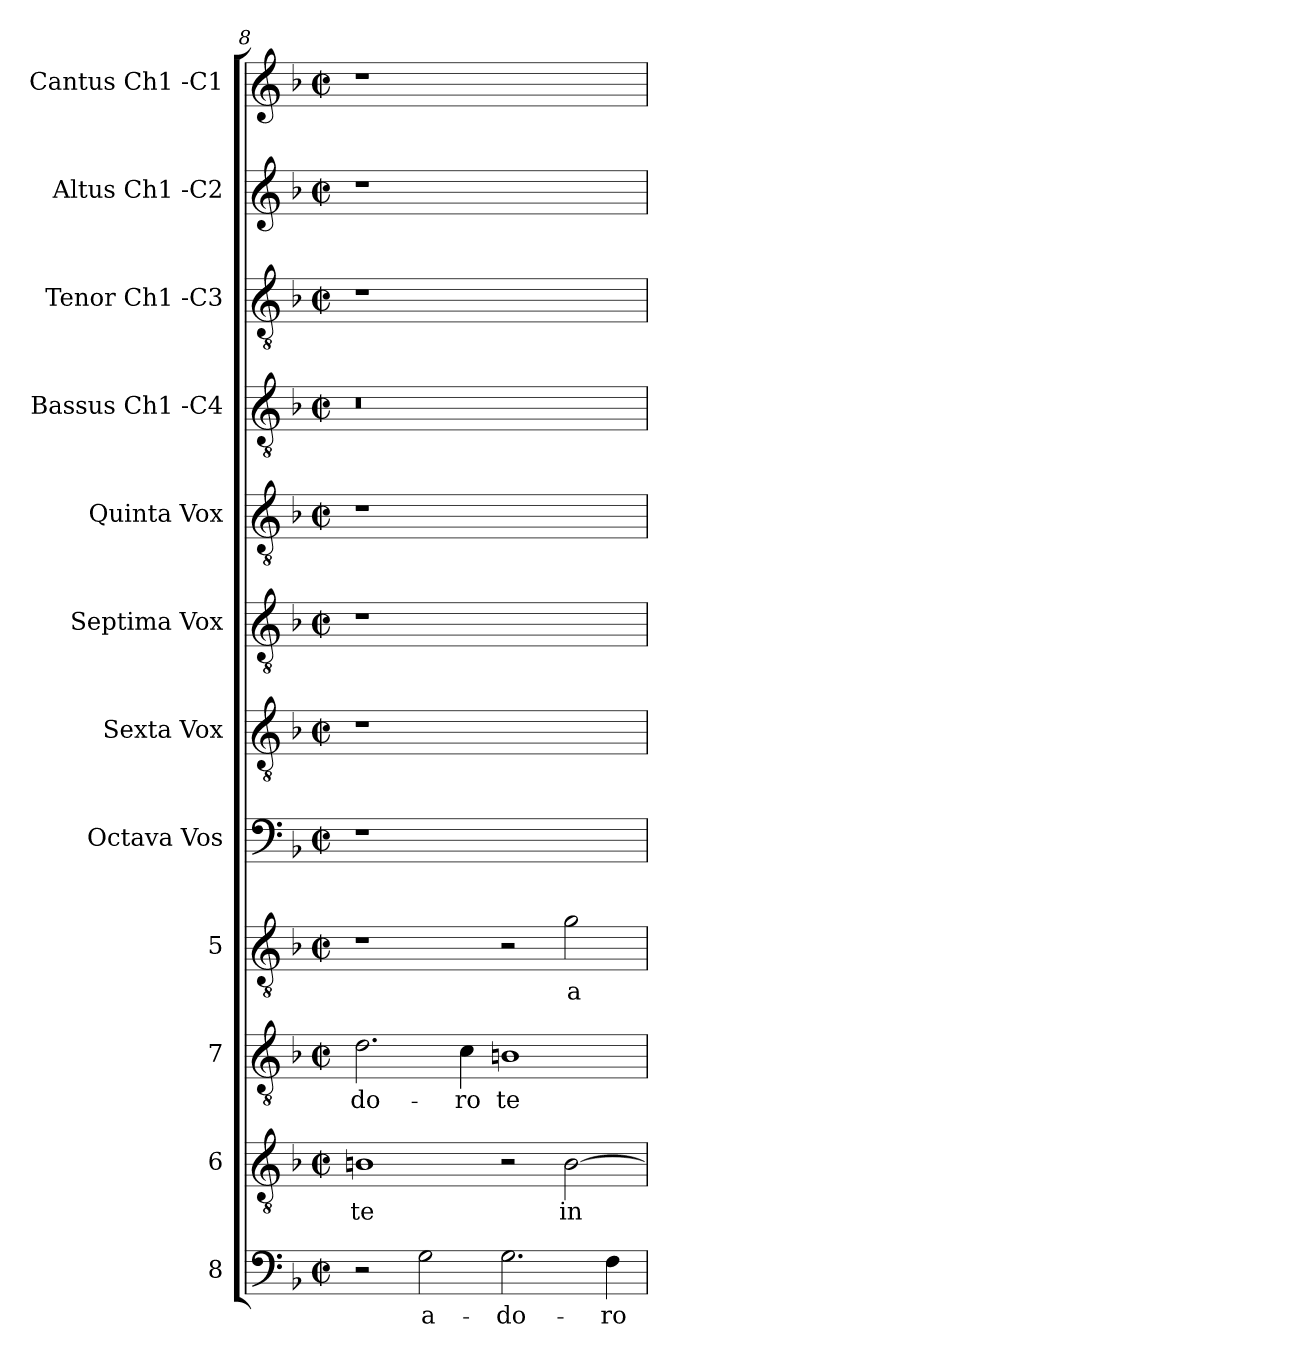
**kern	**text	**kern	**text	**kern	**text	**kern	**text	**kern	**kern	**kern	**kern	**kern	**kern	**kern	**kern
*part12	*part12	*part11	*part11	*part10	*part10	*part9	*part9	*part8	*part7	*part6	*part5	*part4	*part3	*part2	*part1
*staff12	*staff12	*staff11	*staff11	*staff10	*staff10	*staff9	*staff9	*staff8	*staff7	*staff6	*staff5	*staff4	*staff3	*staff2	*staff1
*I"8	*	*I"6	*	*I"7	*	*I"5	*	*I"Octava  Vos	*I"Sexta  Vox	*I"Septima  Vox	*I"Quinta  Vox	*I"Bassus  Ch1 -C4	*I"Tenor  Ch1 -C3	*I"Altus  Ch1 -C2	*I"Cantus  Ch1 -C1
*	*	*	*	*	*	*	*	*	*	*	*	*I'B	*I'T	*I'A	*I'C
*clefF4	*	*clefGv2	*	*clefGv2	*	*clefGv2	*	*clefF4	*clefGv2	*clefGv2	*clefGv2	*clefGv2	*clefGv2	*clefG2	*clefG2
*k[b-]	*	*k[b-]	*	*k[b-]	*	*k[b-]	*	*k[b-]	*k[b-]	*k[b-]	*k[b-]	*k[b-]	*k[b-]	*k[b-]	*k[b-]
*F:	*	*F:	*	*F:	*	*F:	*	*F:	*F:	*F:	*F:	*F:	*F:	*F:	*F:
*M2/2	*	*M2/2	*	*M2/2	*	*M2/2	*	*M2/2	*M2/2	*M2/2	*M2/2	*M2/2	*M2/2	*M2/2	*M2/2
*met(c|)	*	*met(c|)	*	*met(c|)	*	*met(c|)	*	*met(c|)	*met(c|)	*met(c|)	*met(c|)	*met(c|)	*met(c|)	*met(c|)	*met(c|)
=8	=8	=8	=8	=8	=8	=8	=8	=8	=8	=8	=8	=8	=8	=8	=8
!	!	!	!LO:LY:b:cj	!	!LO:LY:b:cj	!	!	!	!	!	!	!	!	!	!
2r	.	1Bn	te	2.d\	-do-	1r	.	1r	1r	1r	1r	0r	1r	1r	1r
!	!LO:LY:b:cj	!	!	!	!	!	!	!	!	!	!	!	!	!	!
2G\	a-	.	.	.	.	.	.	.	.	.	.	.	.	.	.
!	!	!	!	!	!LO:LY:b:cj	!	!	!	!	!	!	!	!	!	!
.	.	.	.	4c\	-ro	.	.	.	.	.	.	.	.	.	.
!	!LO:LY:b:cj	!	!	!	!LO:LY:b:cj	!	!	!	!	!	!	!	!	!	!
2.G\	-do-	2r	.	1Bn	te	2r	.	1ryy	1ryy	1ryy	1ryy	.	1ryy	1ryy	1ryy
!	!	!	!LO:LY:b:cj	!	!	!	!LO:LY:b:cj	!	!	!	!	!	!	!	!
.	.	[>2B\	in	.	.	2g\	a-	.	.	.	.	.	.	.	.
!	!LO:LY:b:cj	!	!	!	!	!	!	!	!	!	!	!	!	!	!
4F\	-ro	.	.	.	.	.	.	.	.	.	.	.	.	.	.
=	=	=	=	=	=	=	=	=	=	=	=	=	=	=	=
*-	*-	*-	*-	*-	*-	*-	*-	*-	*-	*-	*-	*-	*-	*-	*-
